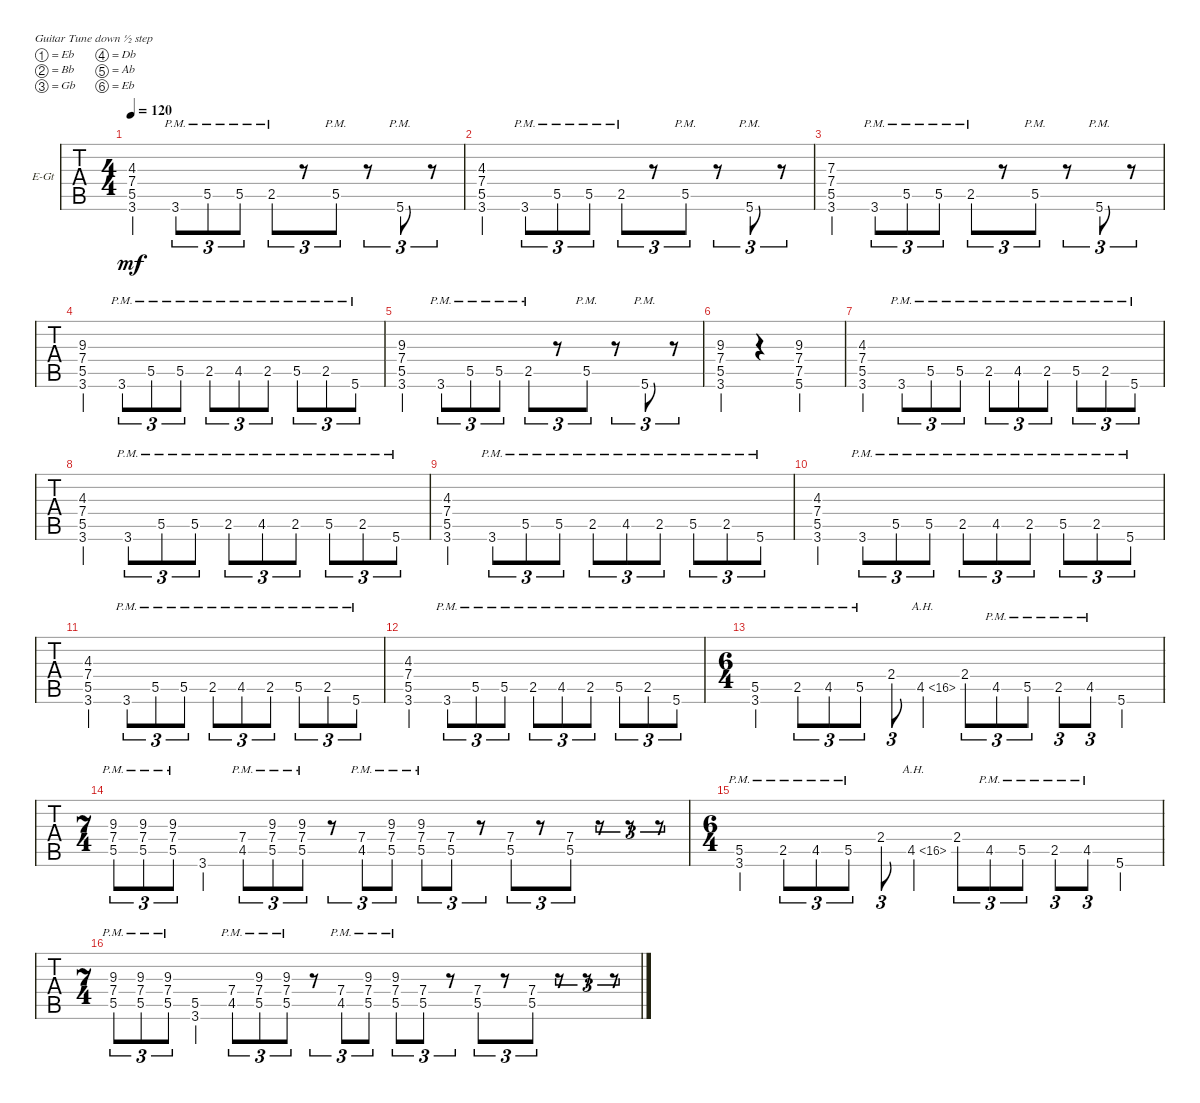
\defaultSystemsLayout 4
\bracketExtendMode groupsimilarinstruments
\firstSystemTrackNameOrientation horizontal
\otherSystemsTrackNameOrientation horizontal
\track ("Electric Guitar" "E-Gt") {instrument distortionguitar}
\staff {tabs}
\tuning (Eb4 Bb3 Gb3 Db3 Ab2 Eb2)
\ts (4 4)
\tempo 120
\clef g2
\ks c
(3.6 4.3 7.4 5.5).4{dy mf instrument distortionguitar} 3.6{pm}.8{tu (3 2)} 5.5{pm}.8{tu (3 2)} 5.5{pm}.8{tu (3 2)} 2.5{pm}.8{tu (3 2)} r.8{tu (3 2)} 5.5{pm}.8{tu (3 2)} r.8{tu (3 2)} 5.6{pm}.8{tu (3 2)} r.8{tu (3 2)} |
(3.6 4.3 7.4 5.5).4 3.6{pm}.8{tu (3 2)} 5.5{pm}.8{tu (3 2)} 5.5{pm}.8{tu (3 2)} 2.5{pm}.8{tu (3 2)} r.8{tu (3 2)} 5.5{pm}.8{tu (3 2)} r.8{tu (3 2)} 5.6{pm}.8{tu (3 2)} r.8{tu (3 2)} |
(3.6 7.3 7.4 5.5).4 3.6{pm}.8{tu (3 2)} 5.5{pm}.8{tu (3 2)} 5.5{pm}.8{tu (3 2)} 2.5{pm}.8{tu (3 2)} r.8{tu (3 2)} 5.5{pm}.8{tu (3 2)} r.8{tu (3 2)} 5.6{pm}.8{tu (3 2)} r.8{tu (3 2)} |
(3.6 9.3 7.4 5.5).4 3.6{pm}.8{tu (3 2)} 5.5{pm}.8{tu (3 2)} 5.5{pm}.8{tu (3 2)} 2.5{pm}.8{tu (3 2)} 4.5{pm}.8{tu (3 2)} 2.5{pm}.8{tu (3 2)} 5.5{pm}.8{tu (3 2)} 2.5{pm}.8{tu (3 2)} 5.6{pm}.8{tu (3 2)} |
(3.6 9.3 7.4 5.5).4 3.6{pm}.8{tu (3 2)} 5.5{pm}.8{tu (3 2)} 5.5{pm}.8{tu (3 2)} 2.5{pm}.8{tu (3 2)} r.8{tu (3 2)} 5.5{pm}.8{tu (3 2)} r.8{tu (3 2)} 5.6{pm}.8{tu (3 2)} r.8{tu (3 2)} |
(3.6 9.3 7.4 5.5).4 r.4 (5.6 7.5 7.4 9.3).2 |
(3.6 4.3 7.4 5.5).4 3.6{pm}.8{tu (3 2)} 5.5{pm}.8{tu (3 2)} 5.5{pm}.8{tu (3 2)} 2.5{pm}.8{tu (3 2)} 4.5{pm}.8{tu (3 2)} 2.5{pm}.8{tu (3 2)} 5.5{pm}.8{tu (3 2)} 2.5{pm}.8{tu (3 2)} 5.6{pm}.8{tu (3 2)} |
(4.3 5.5 7.4 3.6).4 3.6{pm}.8{tu (3 2)} 5.5{pm}.8{tu (3 2)} 5.5{pm}.8{tu (3 2)} 2.5{pm}.8{tu (3 2)} 4.5{pm}.8{tu (3 2)} 2.5{pm}.8{tu (3 2)} 5.5{pm}.8{tu (3 2)} 2.5{pm}.8{tu (3 2)} 5.6{pm}.8{tu (3 2)} |
(3.6 4.3 7.4 5.5).4 3.6{pm}.8{tu (3 2)} 5.5{pm}.8{tu (3 2)} 5.5{pm}.8{tu (3 2)} 2.5{pm}.8{tu (3 2)} 4.5{pm}.8{tu (3 2)} 2.5{pm}.8{tu (3 2)} 5.5{pm}.8{tu (3 2)} 2.5{pm}.8{tu (3 2)} 5.6{pm}.8{tu (3 2)} |
(3.6 4.3 7.4 5.5).4 3.6{pm}.8{tu (3 2)} 5.5{pm}.8{tu (3 2)} 5.5{pm}.8{tu (3 2)} 2.5{pm}.8{tu (3 2)} 4.5{pm}.8{tu (3 2)} 2.5{pm}.8{tu (3 2)} 5.5{pm}.8{tu (3 2)} 2.5{pm}.8{tu (3 2)} 5.6{pm}.8{tu (3 2)} |
(3.6 4.3 7.4 5.5).4 3.6{pm}.8{tu (3 2)} 5.5{pm}.8{tu (3 2)} 5.5{pm}.8{tu (3 2)} 2.5{pm}.8{tu (3 2)} 4.5{pm}.8{tu (3 2)} 2.5{pm}.8{tu (3 2)} 5.5{pm}.8{tu (3 2)} 2.5{pm}.8{tu (3 2)} 5.6{pm}.8{tu (3 2)} |
(3.6 4.3 7.4 5.5).4 3.6{pm}.8{tu (3 2)} 5.5{pm}.8{tu (3 2)} 5.5{pm}.8{tu (3 2)} 2.5{pm}.8{tu (3 2)} 4.5{pm}.8{tu (3 2)} 2.5{pm}.8{tu (3 2)} 5.5{pm}.8{tu (3 2)} 2.5{pm}.8{tu (3 2)} 5.6{pm}.8{tu (3 2)} |
\ts (6 4)
(3.6{pm} 5.5{pm}).4 2.5{pm}.8{tu (3 2)} 4.5{pm}.8{tu (3 2)} 5.5{pm}.8{tu (3 2)} 2.4.8{tu (3 2)} 4.5{ah 12}.4 2.4.8{tu (3 2)} 4.5{pm}.8{tu (3 2)} 5.5{pm}.8{tu (3 2)} 2.5{pm}.8{tu (3 2)} 4.5{pm}.8{tu (3 2)} 5.6.4 |
\ts (7 4)
(5.5{pm} 7.4{pm} 9.3{pm}).8{tu (3 2)} (5.5{pm} 7.4{pm} 9.3{pm}).8{tu (3 2)} (5.5{pm} 7.4{pm} 9.3{pm}).8{tu (3 2)} 3.6.4 (4.5{pm} 7.4{pm}).8{tu (3 2)} (5.5{pm} 7.4{pm} 9.3{pm}).8{tu (3 2)} (7.4{pm} 5.5{pm} 9.3{pm}).8{tu (3 2)} r.8{tu (3 2)} (4.5{pm} 7.4{pm}).8{tu (3 2)} (5.5{pm} 7.4{pm} 9.3{pm}).8{tu (3 2)} (7.4{pm} 5.5{pm} 9.3{pm}).8{tu (3 2)} (5.5 7.4).8{tu (3 2)} r.8{tu (3 2)} (5.5 7.4).8{tu (3 2)} r.8{tu (3 2)} (5.5 7.4).8{tu (3 2)} r.8{tu (3 2)} r.8{tu (3 2)} r.8{tu (3 2)} |
\ts (6 4)
(3.6{pm} 5.5{pm}).4 2.5{pm}.8{tu (3 2)} 4.5{pm}.8{tu (3 2)} 5.5{pm}.8{tu (3 2)} 2.4.8{tu (3 2)} 4.5{ah 12}.4 2.4.8{tu (3 2)} 4.5{pm}.8{tu (3 2)} 5.5{pm}.8{tu (3 2)} 2.5{pm}.8{tu (3 2)} 4.5{pm}.8{tu (3 2)} 5.6.4 |
\ts (7 4)
(5.5{pm} 7.4{pm} 9.3{pm}).8{tu (3 2)} (5.5{pm} 7.4{pm} 9.3{pm}).8{tu (3 2)} (5.5{pm} 7.4{pm} 9.3{pm}).8{tu (3 2)} (3.6 5.5).4 (4.5{pm} 7.4{pm}).8{tu (3 2)} (5.5{pm} 7.4{pm} 9.3{pm}).8{tu (3 2)} (7.4{pm} 5.5{pm} 9.3{pm}).8{tu (3 2)} r.8{tu (3 2)} (4.5{pm} 7.4{pm}).8{tu (3 2)} (5.5{pm} 7.4{pm} 9.3{pm}).8{tu (3 2)} (7.4{pm} 5.5{pm} 9.3{pm}).8{tu (3 2)} (5.5 7.4).8{tu (3 2)} r.8{tu (3 2)} (5.5 7.4).8{tu (3 2)} r.8{tu (3 2)} (5.5 7.4).8{tu (3 2)} r.8{tu (3 2)} r.8{tu (3 2)} r.8{tu (3 2)}
